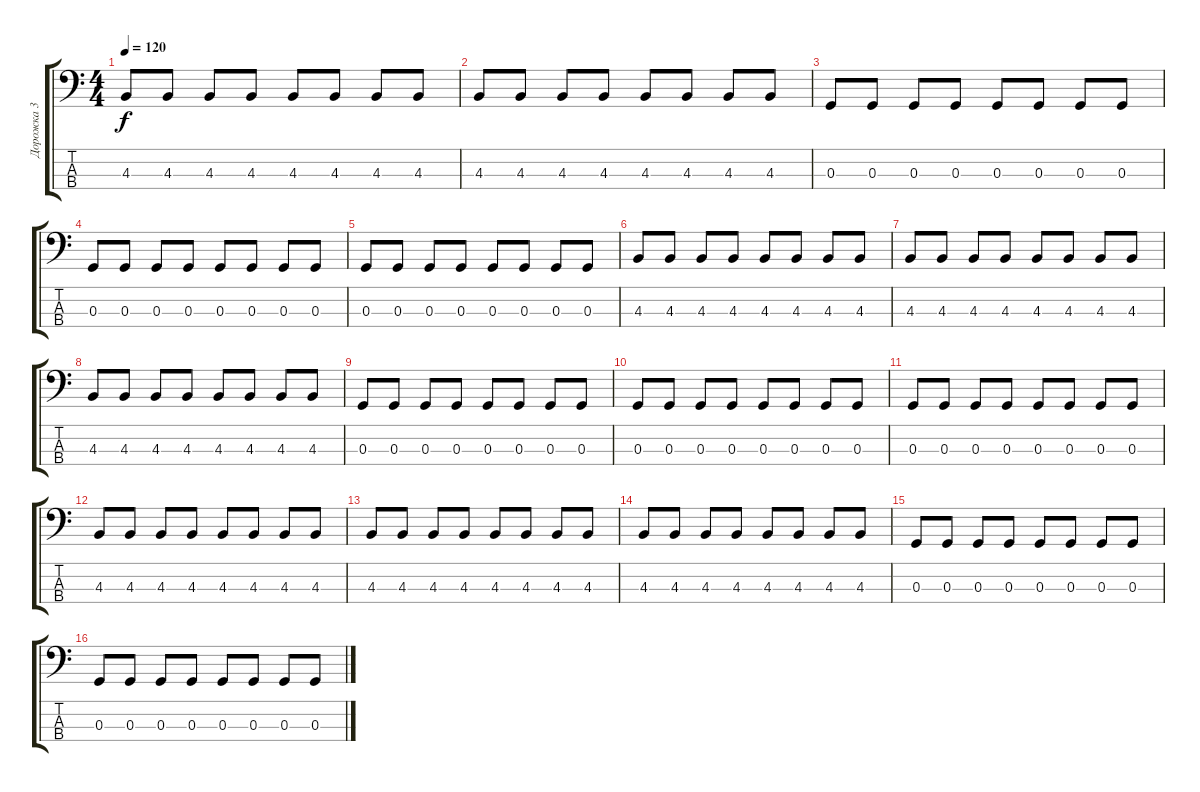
\track ("Дорожка 3" "Дорожка 3") {instrument electricbasspick}
\staff {score tabs}
\tuning (F2 C2 G1 C1) {hide}
\ts (4 4)
\tempo 120
\clef f4
\ks c
4.3.8{dy f} 4.3.8 4.3.8 4.3.8 4.3.8 4.3.8 4.3.8 4.3.8 |
4.3.8 4.3.8 4.3.8 4.3.8 4.3.8 4.3.8 4.3.8 4.3.8 |
0.3.8 0.3.8 0.3.8 0.3.8 0.3.8 0.3.8 0.3.8 0.3.8 |
0.3.8 0.3.8 0.3.8 0.3.8 0.3.8 0.3.8 0.3.8 0.3.8 |
0.3.8 0.3.8 0.3.8 0.3.8 0.3.8 0.3.8 0.3.8 0.3.8 |
4.3.8 4.3.8 4.3.8 4.3.8 4.3.8 4.3.8 4.3.8 4.3.8 |
4.3.8 4.3.8 4.3.8 4.3.8 4.3.8 4.3.8 4.3.8 4.3.8 |
4.3.8 4.3.8 4.3.8 4.3.8 4.3.8 4.3.8 4.3.8 4.3.8 |
0.3.8 0.3.8 0.3.8 0.3.8 0.3.8 0.3.8 0.3.8 0.3.8 |
0.3.8 0.3.8 0.3.8 0.3.8 0.3.8 0.3.8 0.3.8 0.3.8 |
0.3.8 0.3.8 0.3.8 0.3.8 0.3.8 0.3.8 0.3.8 0.3.8 |
4.3.8 4.3.8 4.3.8 4.3.8 4.3.8 4.3.8 4.3.8 4.3.8 |
4.3.8 4.3.8 4.3.8 4.3.8 4.3.8 4.3.8 4.3.8 4.3.8 |
4.3.8 4.3.8 4.3.8 4.3.8 4.3.8 4.3.8 4.3.8 4.3.8 |
0.3.8 0.3.8 0.3.8 0.3.8 0.3.8 0.3.8 0.3.8 0.3.8 |
0.3.8 0.3.8 0.3.8 0.3.8 0.3.8 0.3.8 0.3.8 0.3.8
